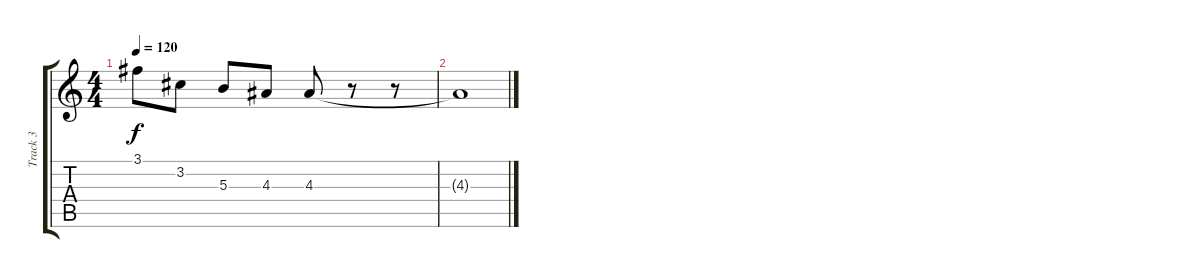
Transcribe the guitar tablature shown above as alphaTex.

\track ("Track 3" "Track 3") {instrument acousticguitarsteel}
\staff {score tabs}
\tuning (Eb4 Bb3 Gb3 Db3 Ab2 Eb2) {hide}
\ts (4 4)
\tempo 120
\clef g2
\ks c
3.1{t}.8{dy f} 3.2.8 5.3.8 4.3.8 4.3.8 r.8 r.8 |
4.3{t}.1
